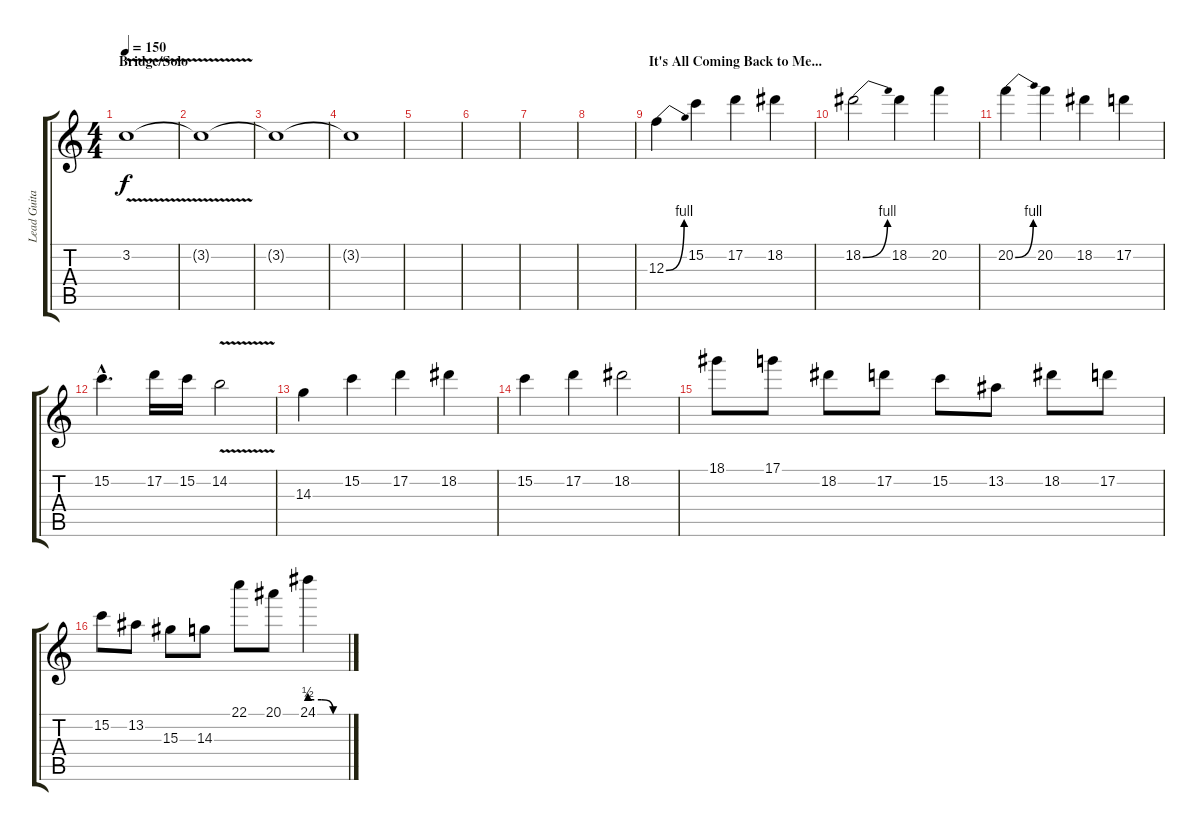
\track ("Lead Guitar" "Lead Guita") {instrument distortionguitar}
\staff {score tabs}
\tuning (D4 A3 F3 C3 G2 C2) {hide}
\ts (4 4)
\section ("" "Bridge/Solo")
\tempo 150
\clef g2
\ks c
3.2{v}.1{dy f} |
3.2{t}.1 |
3.2{t}.1 |
3.2{t}.1 |
|
|
|
|
\section ("" "It's All Coming Back to Me...")
12.3{be (bend 0 0 60 4)}.4 15.2.4 17.2.4 18.2.4 |
18.2{be (bend 0 0 60 4)}.2 18.2.4 20.2.4 |
20.2{be (bend 0 0 60 4)}.4 20.2.4 18.2.4 17.2.4 |
15.2{hac}.4{d} 17.2.16 15.2.16 14.2{v}.2 |
14.3.4 15.2.4 17.2.4 18.2.4 |
15.2.4 17.2.4 18.2.2 |
18.1.8 17.1.8 18.2.8 17.2.8 15.2.8 13.2.8 18.2.8 17.2.8 |
15.2.8 13.2.8 15.3.8 14.3.8 22.1.8 20.1.8 24.1{be (custom 0 2 20 2 40 0 60 0)}.4
